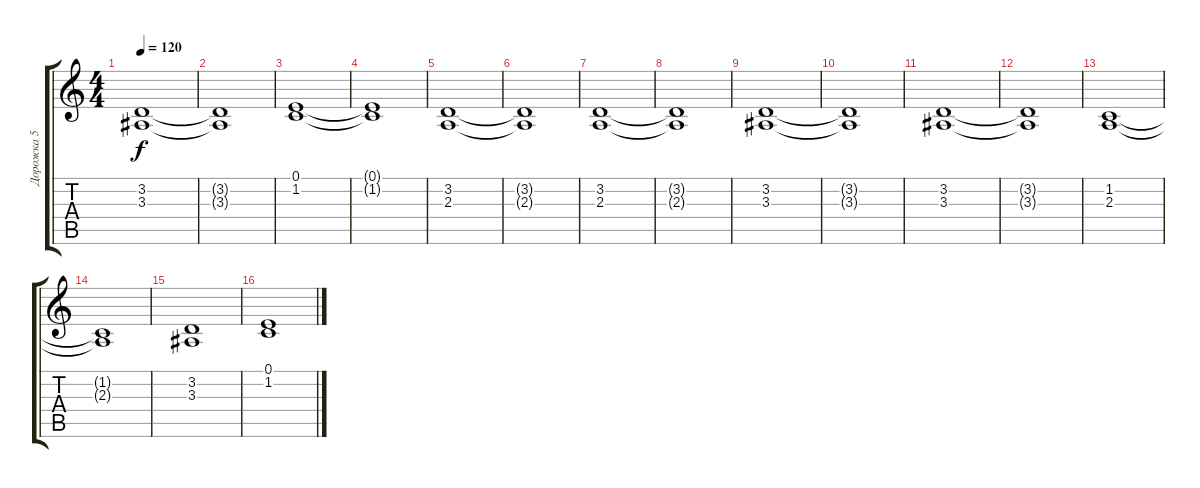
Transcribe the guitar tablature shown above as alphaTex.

\track ("Дорожка 5" "Дорожка 5") {instrument synthstrings2}
\staff {score tabs}
\tuning (E4 B3 G3 D3 A2 E2) {hide}
\ts (4 4)
\tempo 120
\clef g2
\ks c
(3.2 3.3).1{dy f} |
(3.2{t} 3.3{t}).1 |
(0.1 1.2).1 |
(0.1{t} 1.2{t}).1 |
(3.2 2.3).1 |
(3.2{t} 2.3{t}).1 |
(3.2 2.3).1 |
(3.2{t} 2.3{t}).1 |
(3.2 3.3).1 |
(3.2{t} 3.3{t}).1 |
(3.2 3.3).1 |
(3.2{t} 3.3{t}).1 |
(1.2 2.3).1 |
(1.2{t} 2.3{t}).1 |
(3.2 3.3).1 |
(0.1 1.2).1
